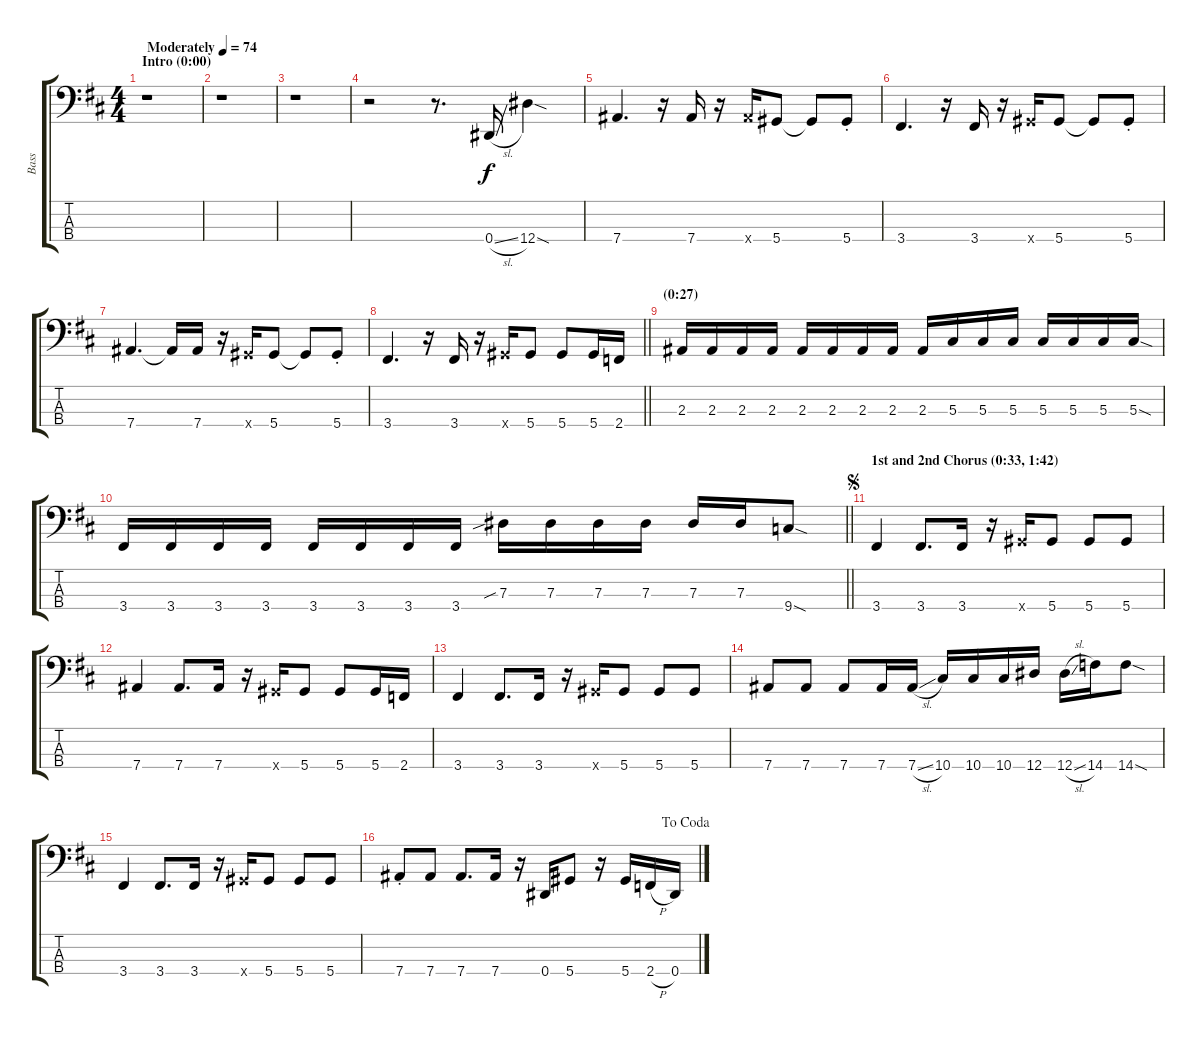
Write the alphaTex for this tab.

\track ("Bass" "Bass") {instrument electricbasspick}
\staff {score tabs}
\tuning (Gb2 Db2 Ab1 Eb1) {hide}
\ts (4 4)
\section ("" "Intro (0:00)")
\tempo (74 "Moderately")
\clef f4
\ks d
r.1{dy f instrument electricbasspick} |
r.1 |
r.1 |
r.2 r.8{d} 0.4{sl}.16 12.4{sod}.4 |
7.4.4{d} r.16 7.4.16 r.16 7.4{x}.16 5.4.8 5.4{t}.8 5.4{st}.8 |
3.4.4{d} r.16 3.4.16 r.16 5.4{x}.16 5.4.8 5.4{t}.8 5.4{st}.8 |
7.4.4{d} 7.4{t}.16 7.4.16 r.16 5.4{x}.16 5.4.8 5.4{t}.8 5.4{st}.8 |
\barLineRight lightlight
3.4.4{d} r.16 3.4.16 r.16 5.4{x}.16 5.4.8 5.4.8 5.4.16 2.4.16 |
\section ("" "(0:27)")
2.3.16 2.3.16 2.3.16 2.3.16 2.3.16 2.3.16 2.3.16 2.3.16 2.3.16 5.3.16 5.3.16 5.3.16 5.3.16 5.3.16 5.3.16 5.3{sod}.16 |
\barLineRight lightlight
3.4.16 3.4.16 3.4.16 3.4.16 3.4.16 3.4.16 3.4.16 3.4.16 7.3{sib}.16 7.3.16 7.3.16 7.3.16 7.3.16 7.3.16 9.4{sod}.8 |
\section ("" "1st and 2nd Chorus (0:33, 1:42)")
\jump segno
3.4.4 3.4.8{d} 3.4.16 r.16 5.4{x}.16 5.4.8 5.4.8 5.4.8 |
7.4.4 7.4.8{d} 7.4.16 r.16 5.4{x}.16 5.4.8 5.4.8 5.4.16 2.4.16 |
3.4.4 3.4.8{d} 3.4.16 r.16 5.4{x}.16 5.4.8 5.4.8 5.4.8 |
7.4.8 7.4.8 7.4.8 7.4.16 7.4{sl}.16 10.4.16 10.4.16 10.4.16 12.4.16 12.4{sl}.16 14.4.16 14.4{sod}.8 |
3.4.4 3.4.8{d} 3.4.16 r.16 5.4{x}.16 5.4.8 5.4.8 5.4.8 |
\jump dacoda
7.4{st}.8 7.4.8 7.4.8{d} 7.4.16 r.16 0.4.16 5.4.8 r.16 5.4.16 2.4{h}.16 0.4.16
